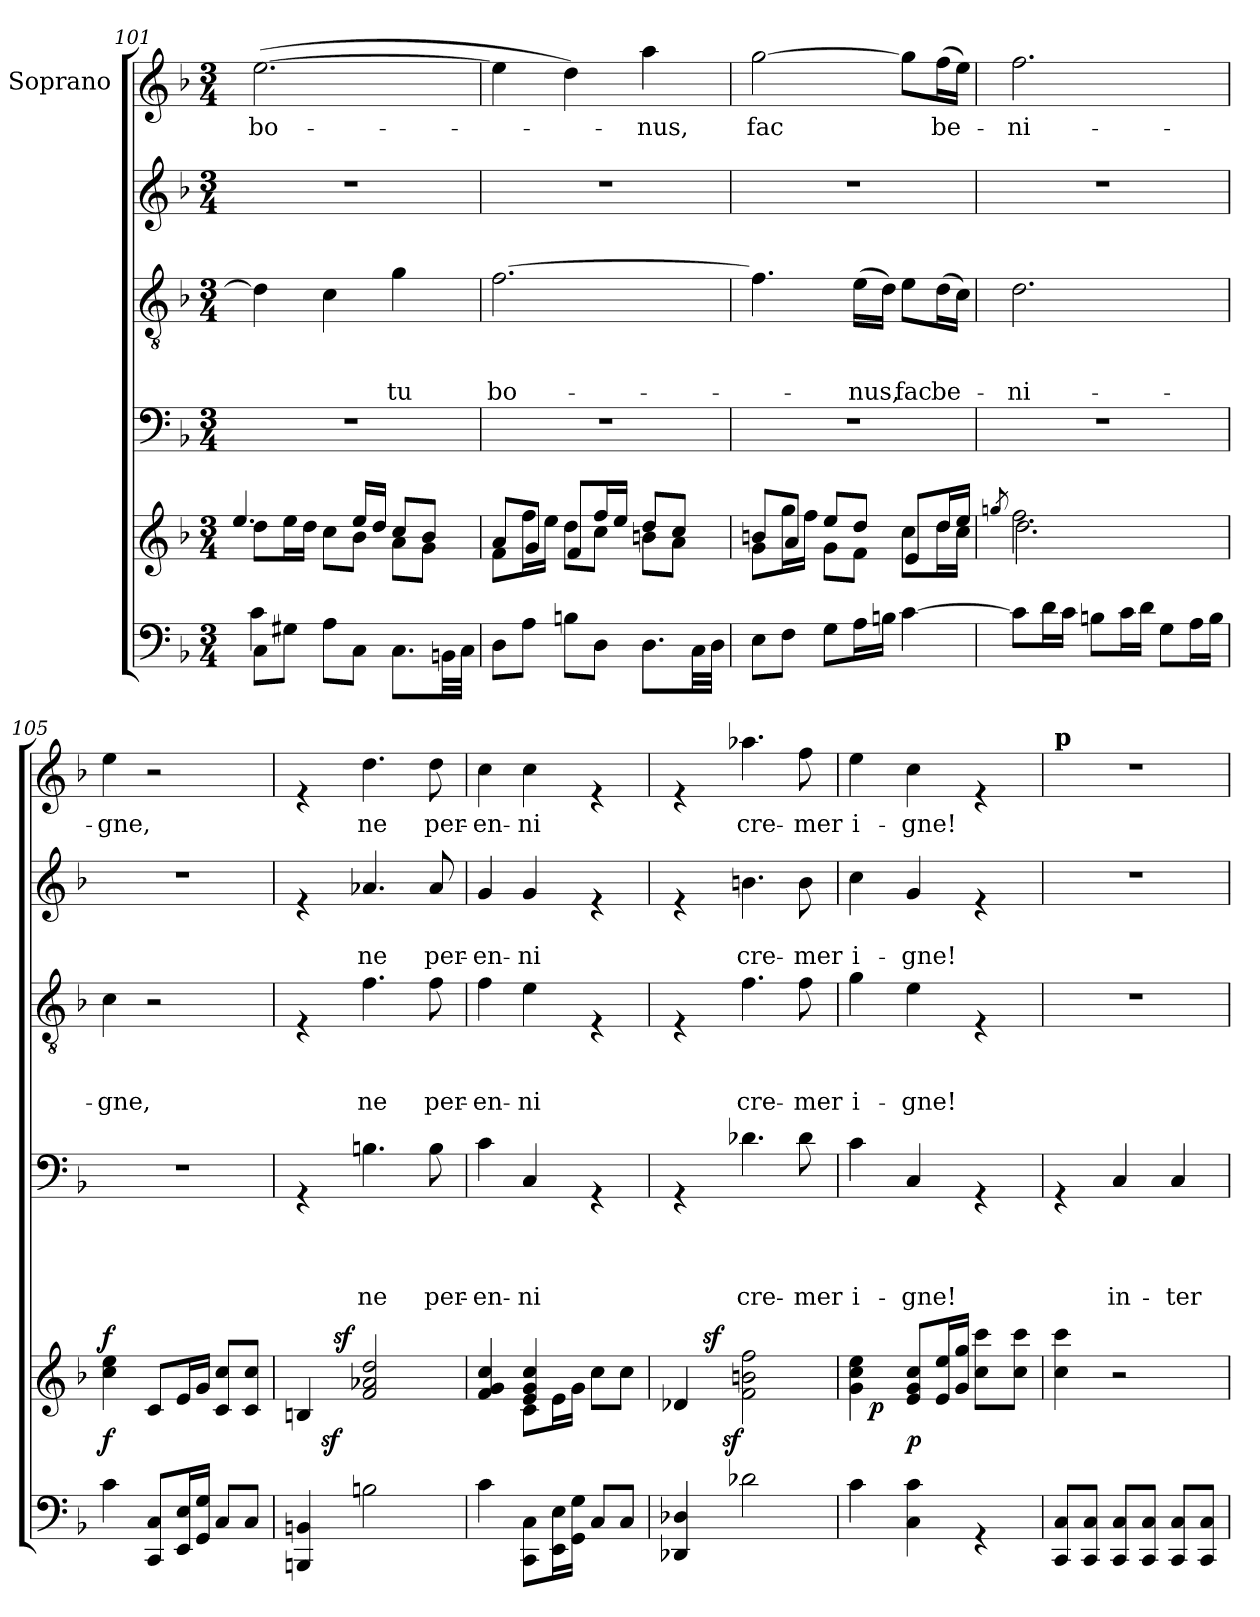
**kern	**dynam	**kern	**dynam	**kern	**text	**text	**text	**text	**kern	**text	**text	**text	**kern	**text	**text	**kern	**text
*part6	*part6	*part5	*part5	*part4	*part4	*part4	*part4	*part4	*part3	*part3	*part3	*part3	*part2	*part2	*part2	*part1	*part1
*staff6	*staff6	*staff5	*staff5	*staff4	*staff4	*staff4	*staff4	*staff4	*staff3	*staff3	*staff3	*staff3	*staff2	*staff2	*staff2	*staff1	*staff1
*	*	*	*	*	*	*	*	*	*	*	*	*	*	*	*	*I"Soprano	*
!!LO:PB:g=z
*clefF4	*	*clefG2	*	*clefF4	*	*	*	*	*clefGv2	*	*	*	*clefG2	*	*	*clefG2	*
*k[b-]	*	*k[b-]	*	*k[b-]	*	*	*	*	*k[b-]	*	*	*	*k[b-]	*	*	*k[b-]	*
*F:	*	*F:	*	*F:	*	*	*	*	*F:	*	*	*	*F:	*	*	*F:	*
*M3/4	*	*M3/4	*	*M3/4	*	*	*	*	*M3/4	*	*	*	*M3/4	*	*	*M3/4	*
=101	=101	=101	=101	=101	=101	=101	=101	=101	=101	=101	=101	=101	=101	=101	=101	=101	=101
*^	*	*^	*	*	*	*	*	*	*	*	*	*	*	*	*	*	*
!	!	!	!	!	!	!	!	!	!	!	!	!	!	!	!	!	!	!	!LO:LY:b
8C\L	4c\	.	8dd\L	4.ee/	.	2.r	.	.	.	.	4d\]	.	.	.	2.r	.	.	(>[>2.ee\	bo-
8G#X\J	.	.	16ee\L	.	.	.	.	.	.	.	.	.	.	.	.	.	.	.	.
.	.	.	16dd\JJ	.	.	.	.	.	.	.	.	.	.	.	.	.	.	.	.
2ryy	8A\L	.	8cc\L	.	.	.	.	.	.	.	4c\	.	.	.	.	.	.	.	.
.	8C\J	.	8b-\J	16ee/LL	.	.	.	.	.	.	.	.	.	.	.	.	.	.	.
.	.	.	.	16dd/JJ	.	.	.	.	.	.	.	.	.	.	.	.	.	.	.
!	!	!	!	!	!	!	!	!	!	!	!	!	!	!LO:LY:b	!	!	!	!	!
.	8.C\L	.	8a\L	8cc/L	.	.	.	.	.	.	4g\	.	.	tu	.	.	.	.	.
.	.	.	8g\J	8b-/J	.	.	.	.	.	.	.	.	.	.	.	.	.	.	.
.	32BBn\LL	.	.	.	.	.	.	.	.	.	.	.	.	.	.	.	.	.	.
.	32C\JJJ	.	.	.	.	.	.	.	.	.	.	.	.	.	.	.	.	.	.
=102	=102	=102	=102	=102	=102	=102	=102	=102	=102	=102	=102	=102	=102	=102	=102	=102	=102	=102	=102
!	!	!	!	!	!	!	!	!	!	!	!	!	!	!LO:LY:b	!	!	!	!	!
*v	*v	*	*	*	*	*	*	*	*	*	*	*	*	*	*	*	*	*	*
8D\L	.	8f\L	8a/L	.	2.r	.	.	.	.	[>2.f\	.	.	bo-	2.r	.	.	4ee\]	.
8A\J	.	16ff\L	8g/J	.	.	.	.	.	.	.	.	.	.	.	.	.	.	.
.	.	16ee\JJ	.	.	.	.	.	.	.	.	.	.	.	.	.	.	.	.
8Bn\L	.	8dd\L	8f/L	.	.	.	.	.	.	.	.	.	.	.	.	.	4dd\)	.
8D\J	.	8cc\J	16ff/L	.	.	.	.	.	.	.	.	.	.	.	.	.	.	.
.	.	.	16ee/JJ	.	.	.	.	.	.	.	.	.	.	.	.	.	.	.
!	!	!	!	!	!	!	!	!	!	!	!	!	!	!	!	!	!	!LO:LY:b
8.D\L	.	8bn\L	8dd/L	.	.	.	.	.	.	.	.	.	.	.	.	.	4aa\	-nus,
.	.	8a\J	8cc/J	.	.	.	.	.	.	.	.	.	.	.	.	.	.	.
32C\LL	.	.	.	.	.	.	.	.	.	.	.	.	.	.	.	.	.	.
32D\JJJ	.	.	.	.	.	.	.	.	.	.	.	.	.	.	.	.	.	.
=103	=103	=103	=103	=103	=103	=103	=103	=103	=103	=103	=103	=103	=103	=103	=103	=103	=103	=103
!	!	!	!	!	!	!	!	!	!	!	!	!	!	!	!	!	!	!LO:LY:b
8E\L	.	8g\L	8bn/L	.	2.r	.	.	.	.	4.f\]	.	.	.	2.r	.	.	[>2gg\	fac
8F\J	.	16gg\L	8a/J	.	.	.	.	.	.	.	.	.	.	.	.	.	.	.
.	.	16ff\JJ	.	.	.	.	.	.	.	.	.	.	.	.	.	.	.	.
8G\L	.	8ee/L	8g\L	.	.	.	.	.	.	.	.	.	.	.	.	.	.	.
!	!	!	!	!	!	!	!	!	!	!	!	!	!LO:LY:b	!	!	!	!	!
16A\L	.	8dd/J	8f\J	.	.	.	.	.	.	(>16e\LL	.	.	-nus,	.	.	.	.	.
16Bn\JJ	.	.	.	.	.	.	.	.	.	16d\JJ)	.	.	.	.	.	.	.	.
!	!	!	!	!	!	!	!	!	!	!	!	!	!LO:LY:b	!	!	!	!	!
[>4c\	.	8cc\L	8e/L	.	.	.	.	.	.	8e\L	.	.	fac	.	.	.	8gg\L]	.
!	!	!	!	!	!	!	!	!	!	!	!	!	!LO:LY:b	!	!	!	!	!LO:LY:b
.	.	16dd\L	16dd/L	.	.	.	.	.	.	(>16d\L	.	.	be-	.	.	.	(>16ff\L	be-
.	.	16cc\JJ	16ee/JJ	.	.	.	.	.	.	16c\JJ)	.	.	.	.	.	.	16ee\JJ)	.
=104	=104	=104	=104	=104	=104	=104	=104	=104	=104	=104	=104	=104	=104	=104	=104	=104	=104	=104
.	.	.	8qggn/	.	.	.	.	.	.	.	.	.	.	.	.	.	.	.
!	!	!	!	!	!	!	!	!	!	!	!	!	!LO:LY:b	!	!	!	!	!LO:LY:b
8c\L]	.	2.ff\	2.dd\	.	2.r	.	.	.	.	2.d\	.	.	-ni-	2.r	.	.	2.ff\	-ni-
16d\L	.	.	.	.	.	.	.	.	.	.	.	.	.	.	.	.	.	.
16c\JJ	.	.	.	.	.	.	.	.	.	.	.	.	.	.	.	.	.	.
8Bn\L	.	.	.	.	.	.	.	.	.	.	.	.	.	.	.	.	.	.
16c\L	.	.	.	.	.	.	.	.	.	.	.	.	.	.	.	.	.	.
16d\JJ	.	.	.	.	.	.	.	.	.	.	.	.	.	.	.	.	.	.
8G\L	.	.	.	.	.	.	.	.	.	.	.	.	.	.	.	.	.	.
16A\L	.	.	.	.	.	.	.	.	.	.	.	.	.	.	.	.	.	.
16B\JJ	.	.	.	.	.	.	.	.	.	.	.	.	.	.	.	.	.	.
*	*	*v	*v	*	*	*	*	*	*	*	*	*	*	*	*	*	*	*
=105	=105	=105	=105	=105	=105	=105	=105	=105	=105	=105	=105	=105	=105	=105	=105	=105	=105
!	!LO:DY:a	!	!LO:DY:a	!	!	!	!	!	!	!	!	!LO:LY:b	!	!	!	!	!LO:LY:b
4c\	f	4cc\ 4ee\	f	2.r	.	.	.	.	4c\	.	.	-gne,	2.r	.	.	4ee\	-gne,
8CC/ 8C/L	.	8c/L	.	.	.	.	.	.	2r	.	.	.	.	.	.	2r	.
16EE/ 16E/L	.	16e/L	.	.	.	.	.	.	.	.	.	.	.	.	.	.	.
16GG/ 16G/JJ	.	16g/JJ	.	.	.	.	.	.	.	.	.	.	.	.	.	.	.
8C/L	.	8c/ 8cc/L	.	.	.	.	.	.	.	.	.	.	.	.	.	.	.
8C/J	.	8c/ 8cc/J	.	.	.	.	.	.	.	.	.	.	.	.	.	.	.
!!LO:LB:g=z
=106	=106	=106	=106	=106	=106	=106	=106	=106	=106	=106	=106	=106	=106	=106	=106	=106	=106
*^	*	*^	*	*	*	*	*	*	*	*	*	*	*	*	*	*	*
4BBBn/ 4BBn/	16.ryy	.	4Bn/	8ryy	.	4rGG	.	.	.	.	4rE	.	.	.	4re	.	.	4re	.
!	!	!LO:DY:a	!	!	!	!	!	!	!	!	!	!	!	!	!	!	!	!	!
.	2ryy	sf	.	.	.	.	.	.	.	.	.	.	.	.	.	.	.	.	.
!	!	!	!	!	!LO:DY:a	!	!	!	!	!	!	!	!	!	!	!	!	!	!
.	.	.	.	2ryy	sf	.	.	.	.	.	.	.	.	.	.	.	.	.	.
!	!	!	!	!	!	!	!	!	!	!LO:LY:b	!	!	!	!LO:LY:b	!	!	!LO:LY:b	!	!LO:LY:b
2Bn\	.	.	2f/ 2a-X/ 2dd/	.	.	4.Bn\	.	.	.	-ne	4.f\	.	.	ne	4.a-X/	.	ne	4.dd\	ne
.	8ryy	.	.	.	.	.	.	.	.	.	.	.	.	.	.	.	.	.	.
!	!	!	!	!	!	!	!	!	!	!LO:LY:b	!	!	!	!LO:LY:b	!	!	!LO:LY:b	!	!LO:LY:b
.	.	.	.	8ryy	.	8B\	.	.	.	per-	8f\	.	.	per-	8a-/	.	per-	8dd\	per-
.	32ryy	.	.	.	.	.	.	.	.	.	.	.	.	.	.	.	.	.	.
=107	=107	=107	=107	=107	=107	=107	=107	=107	=107	=107	=107	=107	=107	=107	=107	=107	=107	=107	=107
!	!	!	!	!	!	!	!	!	!	!LO:LY:b	!	!	!	!LO:LY:b	!	!	!LO:LY:b	!	!LO:LY:b
*v	*v	*	*	*	*	*	*	*	*	*	*	*	*	*	*	*	*	*	*
4c\	.	4f/ 4g/ 4cc/	4ryy	.	4c\	.	.	.	-en-	4f\	.	.	-en-	4g/	.	-en-	4cc\	-en-
!	!	!	!	!	!	!	!	!	!LO:LY:b	!	!	!	!LO:LY:b	!	!	!LO:LY:b	!	!LO:LY:b
8CC\ 8C\L	.	4e/ 4g/ 4cc/	8c\L	.	4C/	.	.	.	-ni	4e\	.	.	-ni	4g/	.	-ni	4cc\	-ni
16EE\ 16E\L	.	.	16e\L	.	.	.	.	.	.	.	.	.	.	.	.	.	.	.
16GG\ 16G\JJ	.	.	16g\JJ	.	.	.	.	.	.	.	.	.	.	.	.	.	.	.
8C/L	.	8cc\L	4ryy	.	4rGG	.	.	.	.	4rE	.	.	.	4re	.	.	4re	.
8C/J	.	8cc\J	.	.	.	.	.	.	.	.	.	.	.	.	.	.	.	.
=108	=108	=108	=108	=108	=108	=108	=108	=108	=108	=108	=108	=108	=108	=108	=108	=108	=108	=108
*^	*	*	*	*	*	*	*	*	*	*	*	*	*	*	*	*	*	*
4DD-X/ 4D-X/	8.ryy	.	4d-X/	8ryy	.	4rGG	.	.	.	.	4rE	.	.	.	4re	.	.	4re	.
!	!	!	!	!	!LO:DY:a	!	!	!	!	!	!	!	!	!	!	!	!	!	!
.	.	.	.	2ryy	sf	.	.	.	.	.	.	.	.	.	.	.	.	.	.
!	!	!LO:DY:a	!	!	!	!	!	!	!	!	!	!	!	!	!	!	!	!	!
.	2ryy	sf	.	.	.	.	.	.	.	.	.	.	.	.	.	.	.	.	.
!	!	!	!	!	!	!	!	!	!	!LO:LY:b	!	!	!	!LO:LY:b	!	!	!LO:LY:b	!	!LO:LY:b
2d-X\	.	.	2f\ 2bn\ 2ff\	.	.	4.d-X\	.	.	.	cre-	4.f\	.	.	cre-	4.bn\	.	cre-	4.aa-X\	cre-
!	!	!	!	!	!	!	!	!	!	!LO:LY:b	!	!	!	!LO:LY:b	!	!	!LO:LY:b	!	!LO:LY:b
.	.	.	.	8ryy	.	8d-\	.	.	.	-mer	8f\	.	.	-mer	8b\	.	-mer	8ff\	-mer
.	16ryy	.	.	.	.	.	.	.	.	.	.	.	.	.	.	.	.	.	.
=109	=109	=109	=109	=109	=109	=109	=109	=109	=109	=109	=109	=109	=109	=109	=109	=109	=109	=109	=109
!	!	!	!	!	!	!	!	!	!	!LO:LY:b	!	!	!	!LO:LY:b	!	!	!LO:LY:b	!	!LO:LY:b
*v	*v	*	*	*	*	*	*	*	*	*	*	*	*	*	*	*	*	*	*
4c\	.	4g\ 4cc\ 4ee\	16ryy	.	4c\	.	.	.	i-	4g\	.	.	i-	4cc\	.	i-	4ee\	i-
!	!	!	!	!LO:DY:b	!	!	!	!	!	!	!	!	!	!	!	!	!	!
.	.	.	2ryy	p	.	.	.	.	.	.	.	.	.	.	.	.	.	.
!	!LO:DY:a	!	!	!	!	!	!	!	!LO:LY:b	!	!	!	!LO:LY:b	!	!	!LO:LY:b	!	!LO:LY:b
4C\ 4c\	p	8e/ 8g/ 8cc/L	.	.	4C/	.	.	.	-gne!	4e\	.	.	-gne!	4g/	.	-gne!	4cc\	-gne!
.	.	16e/ 16ee/L	.	.	.	.	.	.	.	.	.	.	.	.	.	.	.	.
.	.	16g/ 16gg/JJ	.	.	.	.	.	.	.	.	.	.	.	.	.	.	.	.
4rGG	.	8cc\ 8ccc\L	.	.	4rGG	.	.	.	.	4rE	.	.	.	4re	.	.	4re	.
.	.	.	8.ryy	.	.	.	.	.	.	.	.	.	.	.	.	.	.	.
.	.	8cc\ 8ccc\J	.	.	.	.	.	.	.	.	.	.	.	.	.	.	.	.
=110	=110	=110	=110	=110	=110	=110	=110	=110	=110	=110	=110	=110	=110	=110	=110	=110	=110	=110
!	!	!	!	!	!	!	!	!	!	!	!	!	!	!	!	!	!LO:TX:a:B:t=p	!
*	*	*v	*v	*	*	*	*	*	*	*	*	*	*	*	*	*	*	*
8CC/ 8C/L	.	4cc\ 4ccc\	.	4rGG	.	.	.	.	2.r	.	.	.	2.r	.	.	2.r	.
8CC/ 8C/J	.	.	.	.	.	.	.	.	.	.	.	.	.	.	.	.	.
!	!	!	!	!	!	!	!	!LO:LY:b	!	!	!	!	!	!	!	!	!
8CC/ 8C/L	.	2r	.	4C/	.	.	.	in-	.	.	.	.	.	.	.	.	.
8CC/ 8C/J	.	.	.	.	.	.	.	.	.	.	.	.	.	.	.	.	.
!	!	!	!	!	!	!	!	!LO:LY:b	!	!	!	!	!	!	!	!	!
8CC/ 8C/L	.	.	.	4C/	.	.	.	-ter	.	.	.	.	.	.	.	.	.
8CC/ 8C/J	.	.	.	.	.	.	.	.	.	.	.	.	.	.	.	.	.
=	=	=	=	=	=	=	=	=	=	=	=	=	=	=	=	=	=
*-	*-	*-	*-	*-	*-	*-	*-	*-	*-	*-	*-	*-	*-	*-	*-	*-	*-
